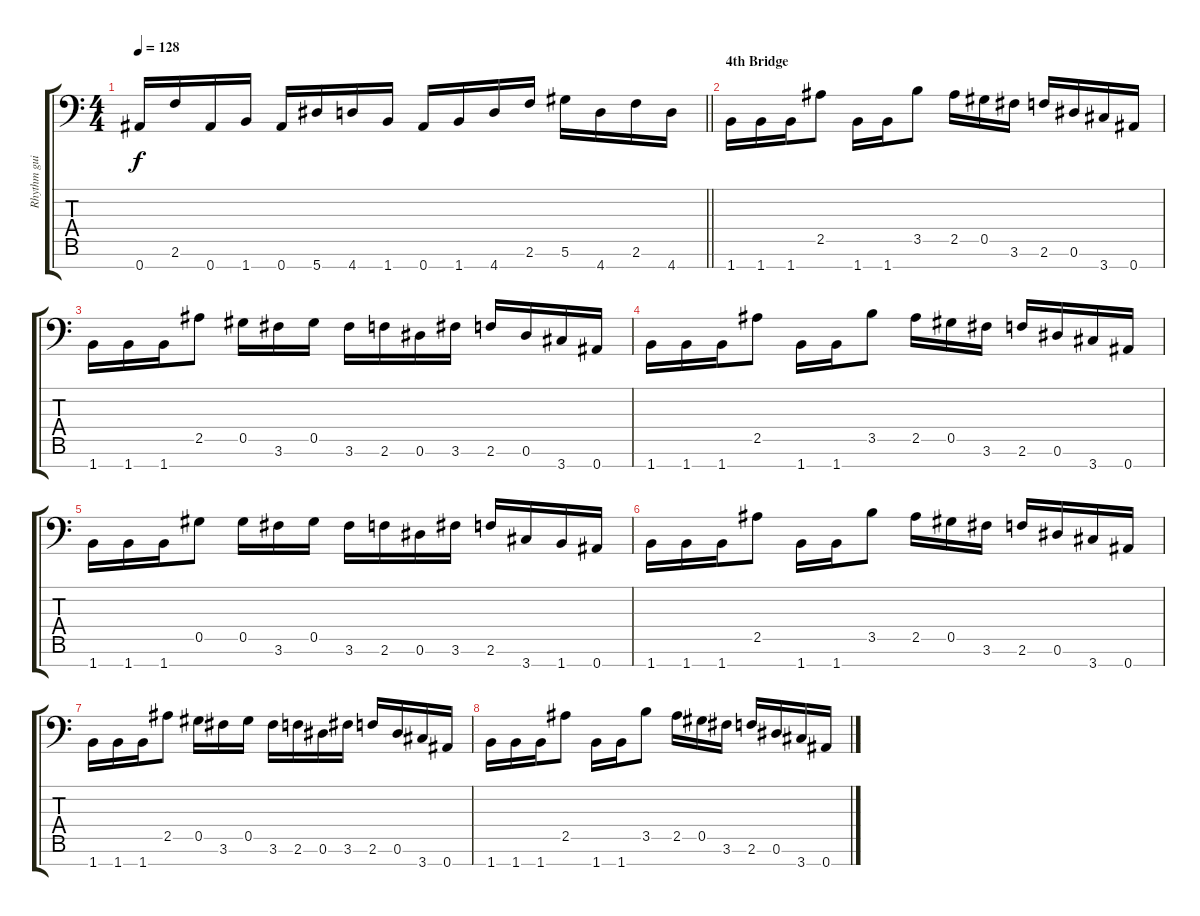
\track ("Rhythm guitar" "Rhythm gui") {instrument overdrivenguitar}
\staff {score tabs}
\tuning (Eb4 Bb3 Gb3 Db3 Ab2 Eb2 Bb1) {hide}
\ts (4 4)
\tempo 128
\clef f4
\barLineRight lightlight
\ks c
0.7.16{dy f} 2.6.16 0.7.16 1.7.16 0.7.16 5.7.16 4.7.16 1.7.16 0.7.16 1.7.16 4.7.16 2.6.16 5.6.16 4.7.16 2.6.16 4.7.16 |
\section ("" "4th Bridge")
1.7.16 1.7.16 1.7.16 2.5.8 1.7.16 1.7.16 3.5.8 2.5.16 0.5.16 3.6.16 2.6.16 0.6.16 3.7.16 0.7.16 |
1.7.16 1.7.16 1.7.16 2.5.8 0.5.16 3.6.16 0.5.16 3.6.16 2.6.16 0.6.16 3.6.16 2.6.16 0.6.16 3.7.16 0.7.16 |
1.7.16 1.7.16 1.7.16 2.5.8 1.7.16 1.7.16 3.5.8 2.5.16 0.5.16 3.6.16 2.6.16 0.6.16 3.7.16 0.7.16 |
1.7.16 1.7.16 1.7.16 0.5.8 0.5.16 3.6.16 0.5.16 3.6.16 2.6.16 0.6.16 3.6.16 2.6.16 3.7.16 1.7.16 0.7.16 |
1.7.16 1.7.16 1.7.16 2.5.8 1.7.16 1.7.16 3.5.8 2.5.16 0.5.16 3.6.16 2.6.16 0.6.16 3.7.16 0.7.16 |
1.7.16 1.7.16 1.7.16 2.5.8 0.5.16 3.6.16 0.5.16 3.6.16 2.6.16 0.6.16 3.6.16 2.6.16 0.6.16 3.7.16 0.7.16 |
1.7.16 1.7.16 1.7.16 2.5.8 1.7.16 1.7.16 3.5.8 2.5.16 0.5.16 3.6.16 2.6.16 0.6.16 3.7.16 0.7.16
